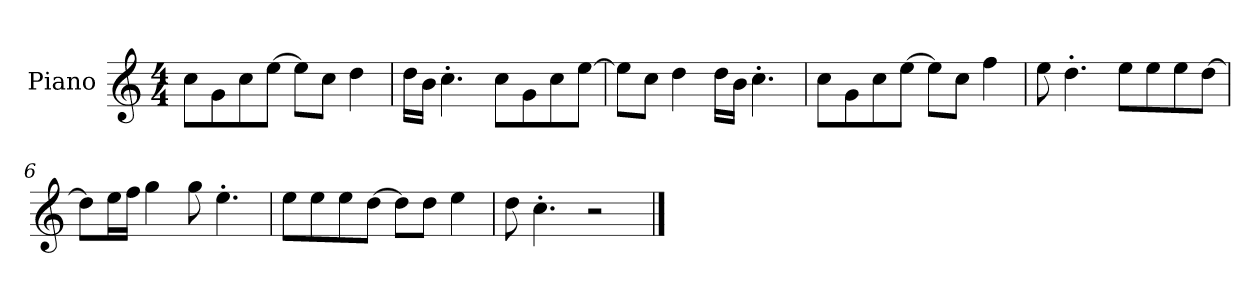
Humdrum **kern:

**kern
*part1
*staff1
*I"Piano
*I'P-no
*clefG2
*k[]
*M4/4
*MM90
=1
8cc\L
8g\
8cc\
[8ee\J
8ee\L]
8cc\J
4dd\
=2
16dd\LL
16b\JJ
4.cc'\
8cc\L
8g\
8cc\
[8ee\J
=3
8ee\L]
8cc\J
4dd\
16dd\LL
16b\JJ
4.cc'\
=4
8cc\L
8g\
8cc\
[8ee\J
8ee\L]
8cc\J
4ff\
=5
8ee\
4.dd'\
8ee\L
8ee\
8ee\
[8dd\J
!!LO:LB:g=z
=6
8dd\L]
16ee\L
16ff\JJ
4gg\
8gg\
4.ee'\
=7
8ee\L
8ee\
8ee\
[8dd\J
8dd\L]
8dd\J
4ee\
=8
8dd\
4.cc'\
2r
==
*-
